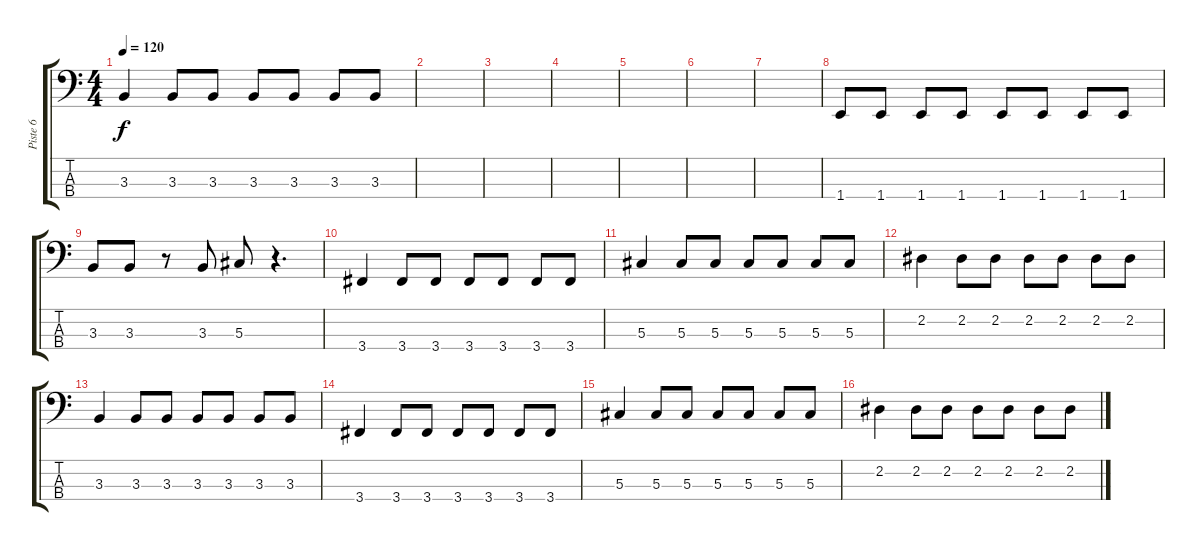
\track ("Piste 6" "Piste 6") {instrument electricbasspick}
\staff {score tabs}
\tuning (Gb2 Db2 Ab1 Eb1) {hide}
\ts (4 4)
\tempo 120
\clef f4
\ks c
3.3.4{dy f} 3.3.8 3.3.8 3.3.8 3.3.8 3.3.8 3.3.8 |
|
|
|
|
|
|
1.4.8 1.4.8 1.4.8 1.4.8 1.4.8 1.4.8 1.4.8 1.4.8 |
3.3.8 3.3.8 r.8 3.3.8 5.3.8 r.4{d} |
3.4.4 3.4.8 3.4.8 3.4.8 3.4.8 3.4.8 3.4.8 |
5.3.4 5.3.8 5.3.8 5.3.8 5.3.8 5.3.8 5.3.8 |
2.2.4 2.2.8 2.2.8 2.2.8 2.2.8 2.2.8 2.2.8 |
3.3.4 3.3.8 3.3.8 3.3.8 3.3.8 3.3.8 3.3.8 |
3.4.4 3.4.8 3.4.8 3.4.8 3.4.8 3.4.8 3.4.8 |
5.3.4 5.3.8 5.3.8 5.3.8 5.3.8 5.3.8 5.3.8 |
2.2.4 2.2.8 2.2.8 2.2.8 2.2.8 2.2.8 2.2.8
